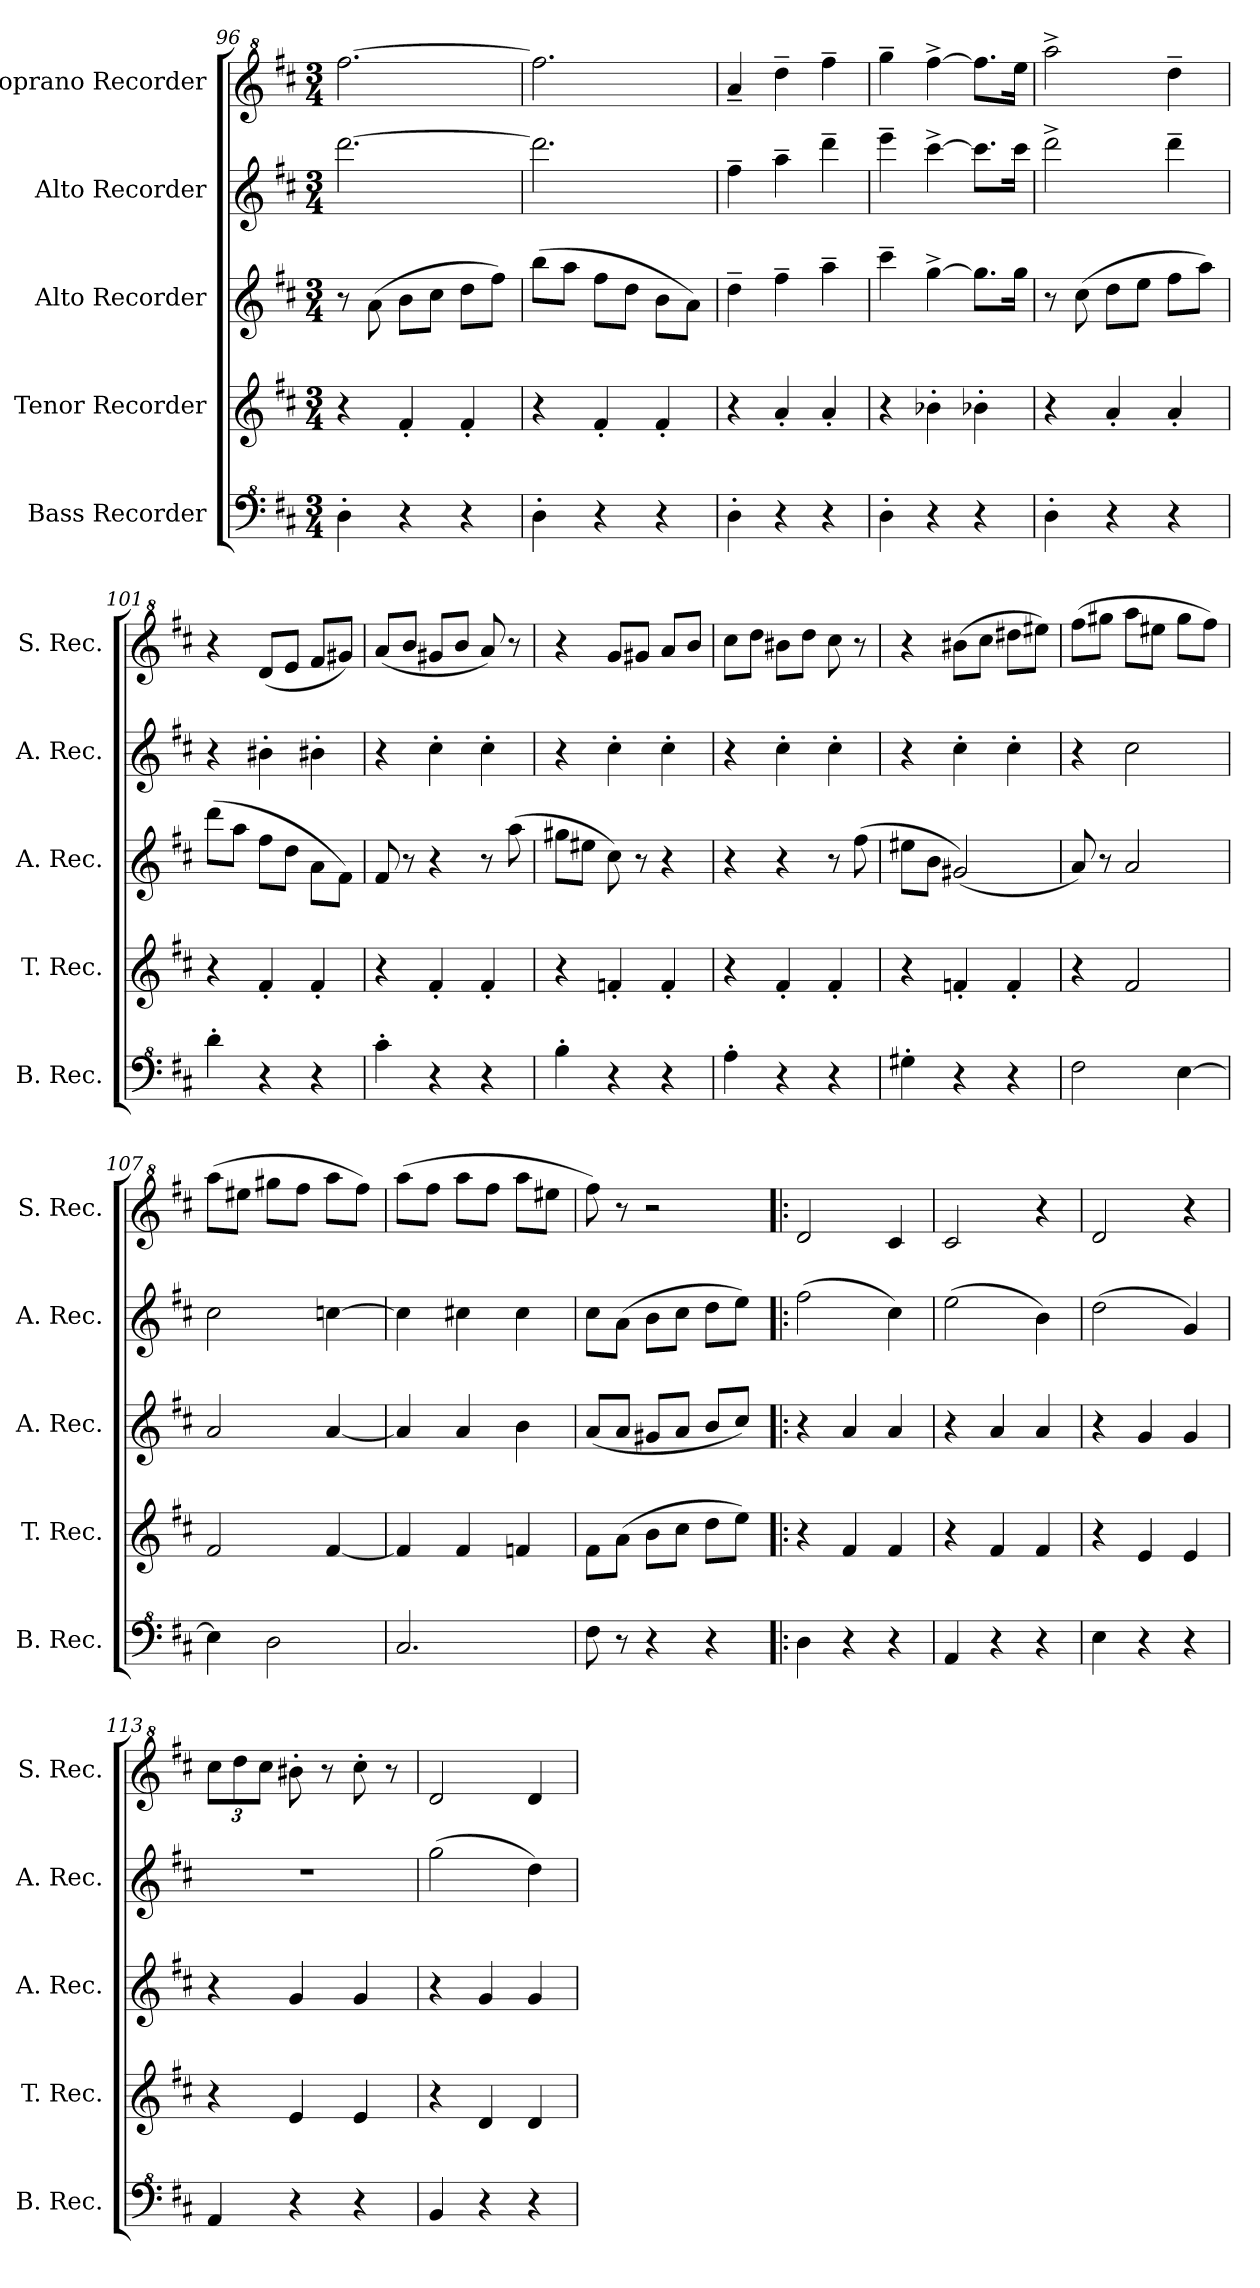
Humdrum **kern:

**kern	**kern	**kern	**kern	**kern
*part5	*part4	*part3	*part2	*part1
*staff5	*staff4	*staff3	*staff2	*staff1
*I"Bass Recorder	*I"Tenor Recorder	*I"Alto Recorder	*I"Alto Recorder	*I"Soprano Recorder
*I'B. Rec.	*I'T. Rec.	*I'A. Rec.	*I'A. Rec.	*I'S. Rec.
*clefF^4	*clefG2	*clefG2	*clefG2	*clefG^2
*k[f#c#]	*k[f#c#]	*k[f#c#]	*k[f#c#]	*k[f#c#]
*M3/4	*M3/4	*M3/4	*M3/4	*M3/4
=96	=96	=96	=96	=96
4d'\	4r	8r	[2.ddd\	[2.fff#\
.	.	(>8a\	.	.
4r	4f#'/	8b\L	.	.
.	.	8cc#\J	.	.
4r	4f#'/	8dd\L	.	.
.	.	8ff#\J)	.	.
=97	=97	=97	=97	=97
4d'\	4r	(>8bb\L	2.ddd\]	2.fff#\]
.	.	8aa\J	.	.
4r	4f#'/	8ff#\L	.	.
.	.	8dd\J	.	.
4r	4f#'/	8b\L	.	.
.	.	8a\J)	.	.
=98	=98	=98	=98	=98
4d'\	4r	4dd~\	4ff#~\	4aa~/
4r	4a'/	4ff#~\	4aa~\	4ddd~\
4r	4a'/	4aa~\	4ddd~\	4fff#~\
!!LO:LB:g=z
=99	=99	=99	=99	=99
4d'\	4r	4ccc#~\	4eee~\	4ggg~\
4r	4b-X'\	[4gg^\	[4ccc#^\	[4fff#^\
4r	4b-X'\	8.gg\L]	8.ccc#\L]	8.fff#\L]
.	.	16gg\Jk	16ccc#\Jk	16eee\Jk
=100	=100	=100	=100	=100
4d'\	4r	8r	2ddd^\	2aaa^\
.	.	(>8cc#\	.	.
4r	4a'/	8dd\L	.	.
.	.	8ee\J	.	.
4r	4a'/	8ff#\L	4ddd~\	4ddd~\
.	.	8aa\J)	.	.
=101	=101	=101	=101	=101
4dd'\	4r	(>8ddd\L	4r	4r
.	.	8aa\J	.	.
4r	4f#'/	8ff#\L	4b#X'\	(<8dd/L
.	.	8dd\J	.	8ee/J
4r	4f#'/	8a\L	4b#X'\	8ff#/L
.	.	8f#\J)	.	8gg#X/J)
=102	=102	=102	=102	=102
4cc#'\	4r	8f#/	4r	(<8aa/L
.	.	8r	.	8bb/J
4r	4f#'/	4r	4cc#'\	8gg#X/L
.	.	.	.	8bb/J
4r	4f#'/	8r	4cc#'\	8aa/)
.	.	(>8aa\	.	8r
=103	=103	=103	=103	=103
4b'\	4r	8gg#X\L	4r	4r
.	.	8ee#X\J	.	.
4r	4fn'/	8cc#\)	4cc#'\	8gg/L
.	.	8r	.	8gg#X/J
4r	4f'/	4r	4cc#'\	8aa/L
.	.	.	.	8bb/J
=104	=104	=104	=104	=104
4a'\	4r	4r	4r	8ccc#\L
.	.	.	.	8ddd\J
4r	4f#'/	4r	4cc#'\	8bb#X\L
.	.	.	.	8ddd\J
4r	4f#'/	8r	4cc#'\	8ccc#\
.	.	(>8ff#\	.	8r
=105	=105	=105	=105	=105
4g#X'\	4r	8ee#X\L	4r	4r
.	.	8b\J	.	.
4r	4fn'/	(<2g#X/)	4cc#'\	(>8bb#X\L
.	.	.	.	8ccc#\J
4r	4f'/	.	4cc#'\	8ddd#X\L
.	.	.	.	8eee#X\J)
=106	=106	=106	=106	=106
2f#\	4r	8a/)	4r	(>8fff#\L
.	.	8r	.	8ggg#X\J
.	2f#/	2a/	2cc#\	8aaa\L
.	.	.	.	8eee#X\J
[4e\	.	.	.	8ggg#\L
.	.	.	.	8fff#\J)
=107	=107	=107	=107	=107
4e\]	2f#/	2a/	2cc#\	(>8aaa\L
.	.	.	.	8eee#X\J
2d\	.	.	.	8ggg#X\L
.	.	.	.	8fff#\J
.	[4f#/	[4a/	[4ccn\	8aaa\L
.	.	.	.	8fff#\J)
!!LO:LB:g=z
=108	=108	=108	=108	=108
2.c#/	4f#/]	4a/]	4cc\]	(>8aaa\L
.	.	.	.	8fff#\J
.	4f#/	4a/	4cc#X\	8aaa\L
.	.	.	.	8fff#\J
.	4fn/	4b\	4cc#\	8aaa\L
.	.	.	.	8eee#X\J
=109	=109	=109	=109	=109
8f#\	8f#\L	(<8a/L	8cc#\L	8fff#\)
8r	(>8a\J	8a/J	(>8a\J	8r
4r	8b\L	8g#X/L	8b\L	2r
.	8cc#\J	8a/J	8cc#\J	.
4r	8dd\L	8b/L	8dd\L	.
.	8ee\J)	8cc#/J)	8ee\J)	.
=110!|:	=110!|:	=110!|:	=110!|:	=110!|:
4d\	4r	4r	(>2ff#\	2dd/
4r	4f#/	4a/	.	.
4r	4f#/	4a/	4cc#\)	4cc#/
=111	=111	=111	=111	=111
4A/	4r	4r	(>2ee\	2cc#/
4r	4f#/	4a/	.	.
4r	4f#/	4a/	4b\)	4r
=112	=112	=112	=112	=112
4e\	4r	4r	(>2dd\	2dd/
4r	4e/	4g/	.	.
4r	4e/	4g/	4g/)	4r
=113	=113	=113	=113	=113
*	*	*	*	*Xbrackettup
4A/	4r	4r	2.r	12ccc#\L
.	.	.	.	12ddd\
.	.	.	.	12ccc#\J
4r	4e/	4g/	.	8bb#X'\
.	.	.	.	8r
4r	4e/	4g/	.	8ccc#'\
.	.	.	.	8r
=114	=114	=114	=114	=114
4B/	4r	4r	(>2gg\	2dd/
4r	4d/	4g/	.	.
4r	4d/	4g/	4dd\)	4dd/
=	=	=	=	=
*-	*-	*-	*-	*-
